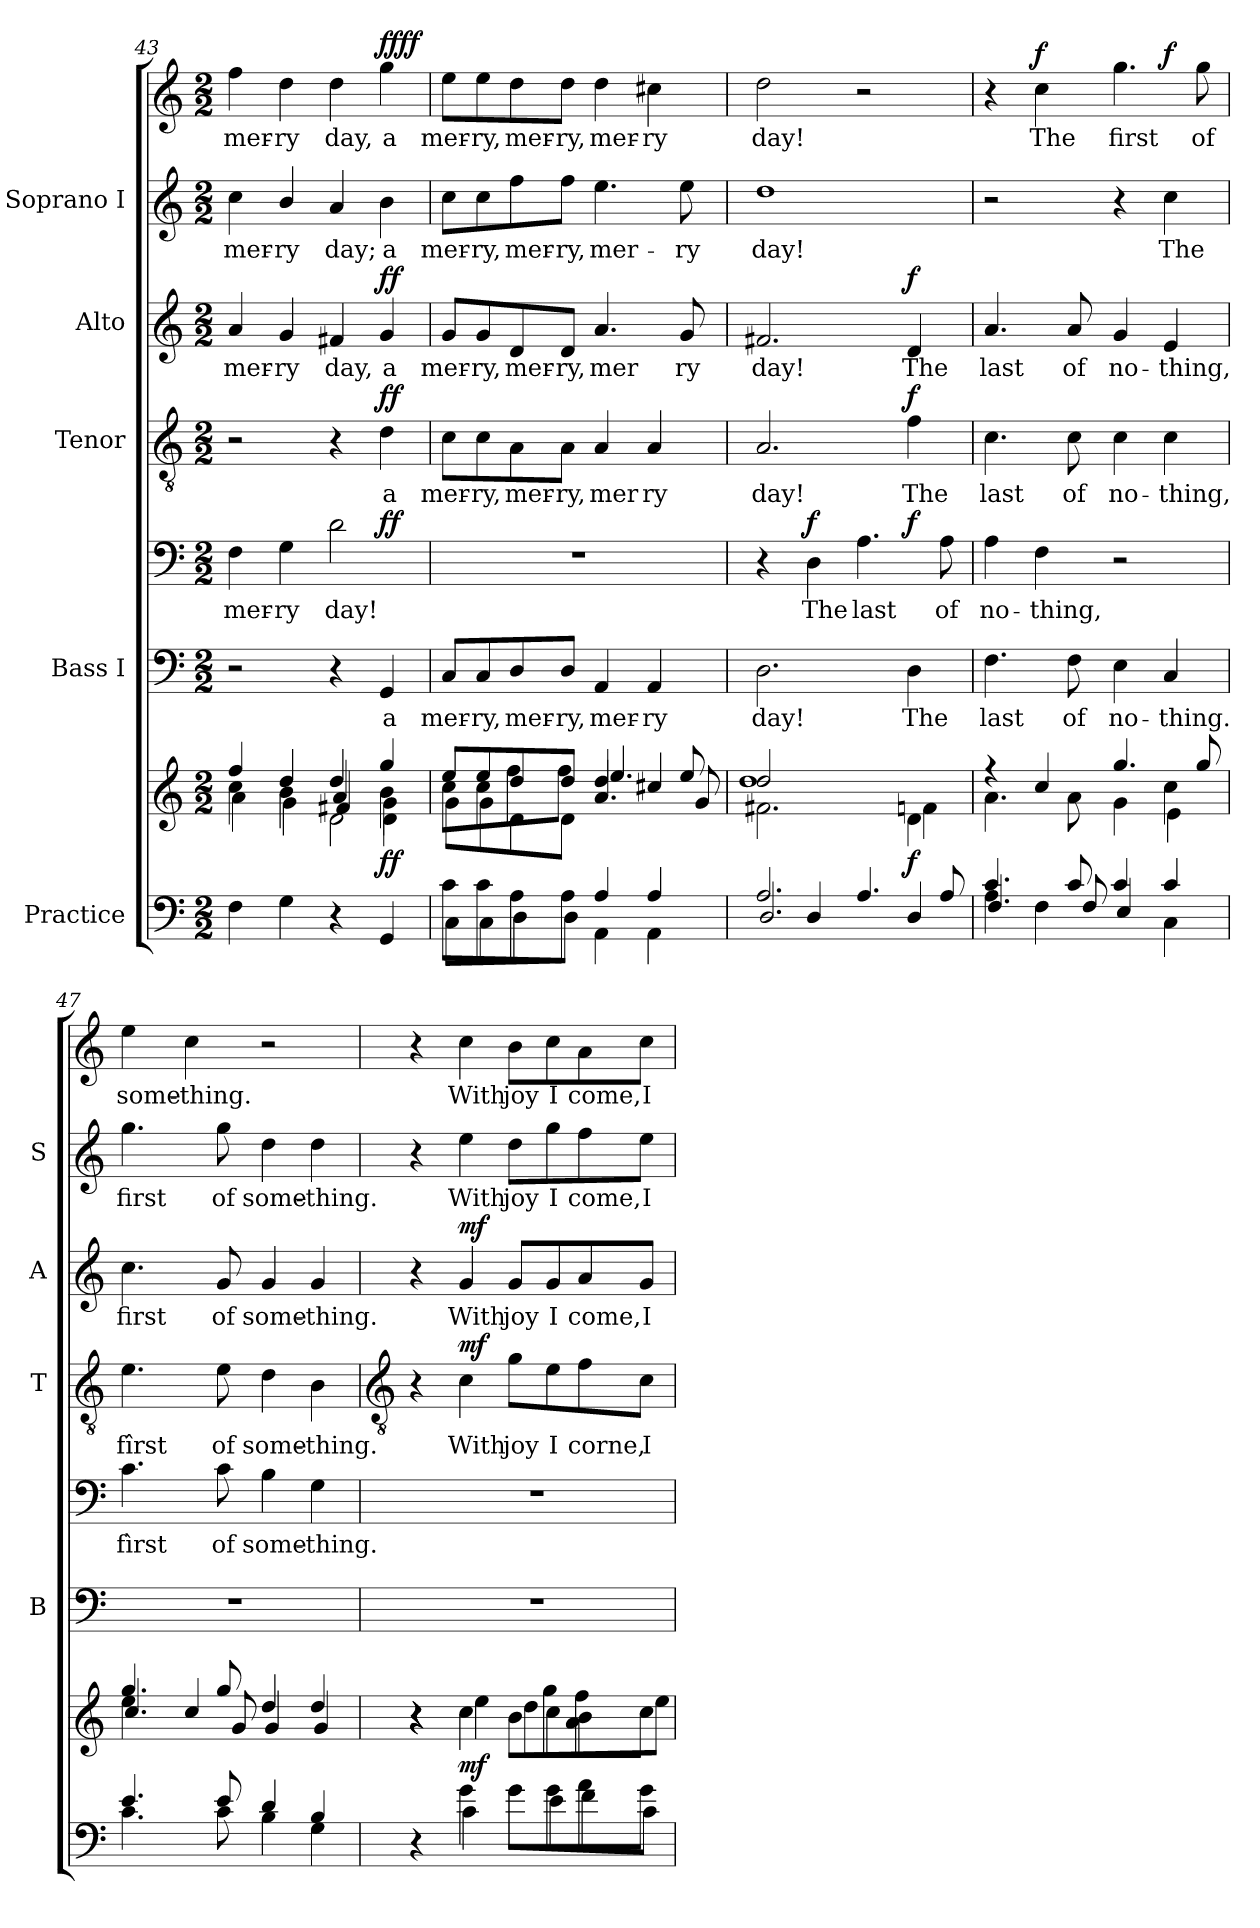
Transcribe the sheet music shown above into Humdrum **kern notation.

**kern	**kern	**dynam	**kern	**text	**kern	**text	**dynam	**kern	**text	**dynam	**kern	**text	**dynam	**kern	**text	**kern	**text	**dynam
*part5	*part5	*part5	*part4	*part4	*part4	*part4	*part4	*part3	*part3	*part3	*part2	*part2	*part2	*part1	*part1	*part1	*part1	*part1
*staff8	*staff7	*staff7/8	*staff6	*staff6	*staff5	*staff5	*staff5/6	*staff4	*staff4	*staff4	*staff3	*staff3	*staff3	*staff2	*staff2	*staff1	*staff1	*staff1/2
*I"Practice	*	*	*I"Bass I	*	*	*	*	*I"Tenor	*	*	*I"Alto	*	*	*I"Soprano I	*	*	*	*
*	*	*	*I'B	*	*	*	*	*I'T	*	*	*I'A	*	*	*I'S	*	*	*	*
!!LO:LB:g=z
*clefF4	*clefG2	*	*clefF4	*	*clefF4	*	*	*clefGv2	*	*	*clefG2	*	*	*clefG2	*	*clefG2	*	*
*k[]	*k[]	*	*k[]	*	*k[]	*	*	*k[]	*	*	*k[]	*	*	*k[]	*	*k[]	*	*
*C:	*C:	*	*C:	*	*C:	*	*	*C:	*	*	*C:	*	*	*C:	*	*C:	*	*
*M2/2	*M2/2	*	*M2/2	*	*M2/2	*	*	*M2/2	*	*	*M2/2	*	*	*M2/2	*	*M2/2	*	*
=43	=43	=43	=43	=43	=43	=43	=43	=43	=43	=43	=43	=43	=43	=43	=43	=43	=43	=43
*^	*^	*	*	*	*	*	*	*	*	*	*	*	*	*	*	*	*	*
*	*^	*	*^	*	*	*	*	*	*	*	*	*	*	*	*	*	*	*	*	*
*	*	*	*	*	*^	*	*	*	*	*	*	*	*	*	*	*	*	*	*	*	*	*
*	*	*	*	*	*	*^	*	*	*	*	*	*	*	*	*	*	*	*	*	*	*	*	*
!	!	!	!	!	!	!	!	!	!	!	!	!LO:LY:b	!	!	!	!	!	!LO:LY:b	!	!	!LO:LY:b	!	!LO:LY:b	!
2ryy	4F	2ryy	4ff	4cc	4a\	2.ryy	2ryy	.	2r	.	4F	mer-	.	2r	.	.	4a	mer-	.	4cc	mer-	4ff	mer-	.
!	!	!	!	!	!	!	!	!	!	!	!	!LO:LY:b	!	!	!	!	!	!LO:LY:b	!	!	!LO:LY:b	!	!LO:LY:b	!
.	4G	.	4dd	4b\	4g\	.	.	.	.	.	4G	-ry	.	.	.	.	4g	-ry	.	4b/	-ry	4dd	-ry	.
!	!	!	!	!	!	!	!	!	!	!	!	!LO:LY:b	!	!	!	!	!	!LO:LY:b	!	!	!LO:LY:b	!	!LO:LY:b	!
4r	2ryy	4ryy	4dd/	4a/	4f#X/	.	2d\	.	4r	.	2d	day!	.	4r	.	.	4f#X	day,	.	4a	day;	4dd	day,	.
!	!	!	!	!	!	!	!	!LO:DY:b	!	!LO:LY:b	!	!	!LO:DY:b=2	!	!LO:LY:b	!LO:DY:b	!	!LO:LY:b	!LO:DY:b	!	!LO:LY:b	!	!LO:LY:b	!LO:DY:b=2
!	!	!	!	!	!	!	!	!	!	!	!	!	!	!	!	!	!	!	!	!	!	!	!	!LO:DY:n=1:b
4ryy	.	4GG	4gg	4b	4g\	4d\	.	ff	4GG	a	.	.	ff	4d	a	ff	4g	a	ff	4b	a	4gg	a	ff ff
*	*	*	*	*	*	*v	*v	*	*	*	*	*	*	*	*	*	*	*	*	*	*	*	*	*
=44	=44	=44	=44	=44	=44	=44	=44	=44	=44	=44	=44	=44	=44	=44	=44	=44	=44	=44	=44	=44	=44	=44	=44
!	!	!	!	!	!	!	!	!	!LO:LY:b	!	!	!	!	!LO:LY:b	!	!	!LO:LY:b	!	!	!LO:LY:b	!	!LO:LY:b	!
*	*	*	*	*	*v	*v	*	*	*	*	*	*	*	*	*	*	*	*	*	*	*	*	*
8cL	1ryy	8C\L	8eeL	8ccL	8g\L	.	8C/L	mer-	1r	.	.	8c\L	mer-	.	8g/L	mer-	.	8cc\L	mer-	8ee\L	mer-	.
!	!	!	!	!	!	!	!	!LO:LY:b	!	!	!	!	!LO:LY:b	!	!	!LO:LY:b	!	!	!LO:LY:b	!	!LO:LY:b	!
8c	.	8C\	8ee	8cc	8g\	.	8C/	-ry,	.	.	.	8c\	-ry,	.	8g/	-ry,	.	8cc\	-ry,	8ee\	-ry,	.
!	!	!	!	!	!	!	!	!LO:LY:b	!	!	!	!	!LO:LY:b	!	!	!LO:LY:b	!	!	!LO:LY:b	!	!LO:LY:b	!
8A\	.	8D\	8dd	8ff	8d\	.	8D/	mer-	.	.	.	8A\	mer-	.	8d/	mer-	.	8ff\	mer-	8dd\	mer-	.
!	!	!	!	!	!	!	!	!LO:LY:b	!	!	!	!	!LO:LY:b	!	!	!LO:LY:b	!	!	!LO:LY:b	!	!LO:LY:b	!
8A\J	.	8D\J	8ddJ	8ffJ	8d\J	.	8D/J	-ry,	.	.	.	8A\J	-ry,	.	8d/J	-ry,	.	8ff\J	-ry,	8dd\J	-ry,	.
!	!	!	!	!	!	!	!	!LO:LY:b	!	!	!	!	!LO:LY:b	!	!	!LO:LY:b	!	!	!LO:LY:b	!	!LO:LY:b	!
4A	.	4AA\	4dd	4.ee/	4.a	.	4AA	mer-	.	.	.	4A	mer	.	4.a	mer	.	4.ee	mer-	4dd	mer-	.
!	!	!	!	!	!	!	!	!LO:LY:b	!	!	!	!	!LO:LY:b	!	!	!	!	!	!	!	!LO:LY:b	!
4A	.	4AA\	4cc#X	.	.	.	4AA	-ry	.	.	.	4A	-ry	.	.	.	.	.	.	4cc#X	-ry	.
!	!	!	!	!	!	!	!	!	!	!	!	!	!	!	!	!LO:LY:b	!	!	!LO:LY:b	!	!	!
.	.	.	.	8ee/	8g/	.	.	.	.	.	.	.	.	.	8g	ry	.	8ee	-ry	.	.	.
=45	=45	=45	=45	=45	=45	=45	=45	=45	=45	=45	=45	=45	=45	=45	=45	=45	=45	=45	=45	=45	=45	=45
*	*	*	*	*	*^	*	*	*	*	*	*	*	*	*	*	*	*	*	*	*	*	*
!	!	!	!	!	!	!	!	!	!LO:LY:b	!	!	!	!	!LO:LY:b	!	!	!LO:LY:b	!	!	!LO:LY:b	!	!LO:LY:b	!
2.A	4ryy	2.D	2dd/	1dd	2.f#X\	2.ryy	.	2.D	day!	4r	.	.	2.A	day!	.	2.f#X	day!	.	1dd	day!	2dd	day!	.
!	!	!	!	!	!	!	!	!	!	!	!LO:LY:b	!LO:DY:b	!	!	!	!	!	!	!	!	!	!	!
.	4D/	.	.	.	.	.	.	.	.	4D	The	f	.	.	.	.	.	.	.	.	.	.	.
!	!	!	!	!	!	!	!	!	!	!	!LO:LY:b	!	!	!	!	!	!	!	!	!	!	!	!
.	4.A/	.	2ryy	.	.	.	.	.	.	4.A	last	.	.	.	.	.	.	.	.	.	2r	.	.
!	!	!	!	!	!	!	!LO:DY:b	!	!LO:LY:b	!	!	!LO:DY:b=2	!	!LO:LY:b	!LO:DY:b	!	!LO:LY:b	!LO:DY:b	!	!	!	!	!
4ryy	.	4D	.	.	4d\	4f\	f	4D	The	.	.	f	4f	The	f	4d	The	f	.	.	.	.	.
!	!	!	!	!	!	!	!	!	!	!	!LO:LY:b	!	!	!	!	!	!	!	!	!	!	!	!
.	8A/	.	.	.	.	.	.	.	.	8A	of	.	.	.	.	.	.	.	.	.	.	.	.
*	*	*	*	*	*v	*v	*	*	*	*	*	*	*	*	*	*	*	*	*	*	*	*	*
=46	=46	=46	=46	=46	=46	=46	=46	=46	=46	=46	=46	=46	=46	=46	=46	=46	=46	=46	=46	=46	=46	=46
!	!	!	!	!	!	!	!	!LO:LY:b	!	!LO:LY:b	!	!	!LO:LY:b	!	!	!LO:LY:b	!	!	!	!	!	!
4.c/	4A	4.F/	4r	2ryy	4.a\	.	4.F	last	4A	no-	.	4.c	last	.	4.a	last	.	2r	.	4r	.	.
!	!	!	!	!	!	!	!	!	!	!LO:LY:b	!	!	!	!	!	!	!	!	!	!	!LO:LY:b	!LO:DY:b
.	4F	.	4cc/	.	.	.	.	.	4F	-thing,	.	.	.	.	.	.	.	.	.	4cc	The	f
!	!	!	!	!	!	!	!	!LO:LY:b	!	!	!	!	!LO:LY:b	!	!	!LO:LY:b	!	!	!	!	!	!
8c/	.	8F/	.	.	8a\	.	8F	of	.	.	.	8c	of	.	8a	of	.	.	.	.	.	.
!	!	!	!	!	!	!	!	!LO:LY:b	!	!	!	!	!LO:LY:b	!	!	!LO:LY:b	!	!	!	!	!LO:LY:b	!
4c	2ryy	4E	4.gg/	4ryy	4g\	.	4E	no-	2r	.	.	4c	no-	.	4g	no-	.	4r	.	4.gg	first	.
!	!	!	!	!	!	!	!	!LO:LY:b	!	!	!	!	!LO:LY:b	!	!	!LO:LY:b	!	!	!LO:LY:b	!	!	!LO:DY:b=2
4c	.	4C\	.	4cc	4e\	.	4C	-thing.	.	.	.	4c	-thing,	.	4e	-thing,	.	4cc	The	.	.	f
!	!	!	!	!	!	!	!	!	!	!	!	!	!	!	!	!	!	!	!	!	!LO:LY:b	!
.	.	.	8gg/	.	.	.	.	.	.	.	.	.	.	.	.	.	.	.	.	8gg	of	.
=47	=47	=47	=47	=47	=47	=47	=47	=47	=47	=47	=47	=47	=47	=47	=47	=47	=47	=47	=47	=47	=47	=47
!	!	!	!	!	!	!	!	!	!	!LO:LY:b	!	!	!LO:LY:b	!	!	!LO:LY:b	!	!	!LO:LY:b	!	!LO:LY:b	!
4.e	4.c	1ryy	4ee\	4.gg/	4.cc/	.	1r	.	4.c	fìrst	.	4.e	fîrst	.	4.cc	first	.	4.gg	first	4ee	some-	.
!	!	!	!	!	!	!	!	!	!	!	!	!	!	!	!	!	!	!	!	!	!LO:LY:b	!
.	.	.	4cc	.	.	.	.	.	.	.	.	.	.	.	.	.	.	.	.	4cc	-thing.	.
!	!	!	!	!	!	!	!	!	!	!LO:LY:b	!	!	!LO:LY:b	!	!	!LO:LY:b	!	!	!LO:LY:b	!	!	!
8e	8c	.	.	8gg/	8g/	.	.	.	8c	of	.	8e	of	.	8g	of	.	8gg	of	.	.	.
!	!	!	!	!	!	!	!	!	!	!LO:LY:b	!	!	!LO:LY:b	!	!	!LO:LY:b	!	!	!LO:LY:b	!	!	!
4d	4B	.	2ryy	4dd/	4g	.	.	.	4B	some-	.	4d	some-	.	4g	some-	.	4dd	some-	2r	.	.
!	!	!	!	!	!	!	!	!	!	!LO:LY:b	!	!	!LO:LY:b	!	!	!LO:LY:b	!	!	!LO:LY:b	!	!	!
4B	4G	.	.	4dd/	4g	.	.	.	4G	-thing.	.	4B	-thing.	.	4g	-thing.	.	4dd	-thing.	.	.	.
*v	*v	*v	*	*	*	*	*	*	*	*	*	*	*	*	*	*	*	*	*	*	*	*
!!LO:LB:g=z
=48	=48	=48	=48	=48	=48	=48	=48	=48	=48	=48	=48	=48	=48	=48	=48	=48	=48	=48	=48	=48
*	*	*	*	*	*	*	*	*	*	*clefGv2	*	*	*	*	*	*	*	*	*	*
*^	*	*	*	*	*	*	*	*	*	*	*	*	*	*	*	*	*	*	*	*
*	*^	*	*	*	*	*	*	*	*	*	*	*	*	*	*	*	*	*	*	*	*
*	*	*^	*	*	*	*	*	*	*	*	*	*	*	*	*	*	*	*	*	*	*	*
4ryy	4r	1ryy	1ryy	4r	4r	4r	.	1r	.	1r	.	.	4r	.	.	4r	.	.	4r	.	4r	.	.
!	!	!	!	!	!	!	!LO:DY:b	!	!	!	!	!	!	!LO:LY:b	!LO:DY:b	!	!LO:LY:b	!LO:DY:b	!	!LO:LY:b	!	!LO:LY:b	!LO:DY:b=2
!	!	!	!	!	!	!	!	!	!	!	!	!	!	!	!	!	!	!	!	!	!	!	!LO:DY:n=1:b
4g\	4c\	.	.	4cc\	4ee	2.ryy	mf	.	.	.	.	.	4c	With	mf	4g	With	mf	4ee	With	4cc	With	mf mf
!	!	!	!	!	!	!	!	!	!	!	!	!	!	!LO:LY:b	!	!	!LO:LY:b	!	!	!LO:LY:b	!	!LO:LY:b	!
8g\L	8g\L	.	.	8bL	8ddL	.	.	.	.	.	.	.	8g\L	joy	.	8g/L	joy	.	8dd\L	joy	8b\L	joy	.
!	!	!	!	!	!	!	!	!	!	!	!	!	!	!LO:LY:b	!	!	!LO:LY:b	!	!	!LO:LY:b	!	!LO:LY:b	!
8g\	8e\	.	.	8cc	8gg	.	.	.	.	.	.	.	8e\	I	.	8g/	I	.	8gg\	I	8cc\	I	.
!	!	!	!	!	!	!	!	!	!	!	!	!	!	!LO:LY:b	!	!	!LO:LY:b	!	!	!LO:LY:b	!	!LO:LY:b	!
8a\	8f\	.	.	8a\ 8b\	8ff	.	.	.	.	.	.	.	8f\	corne,	.	8a/	come,	.	8ff\	come,	8a\	come,	.
!	!	!	!	!	!	!	!	!	!	!	!	!	!	!LO:LY:b	!	!	!LO:LY:b	!	!	!LO:LY:b	!	!LO:LY:b	!
8g\J	8c\J	.	.	8ccJ	8eeJ	.	.	.	.	.	.	.	8c\J	I	.	8g/J	I	.	8ee\J	I	8cc\J	I	.
*v	*v	*v	*v	*	*	*	*	*	*	*	*	*	*	*	*	*	*	*	*	*	*	*	*
*	*v	*v	*v	*	*	*	*	*	*	*	*	*	*	*	*	*	*	*	*	*
=	=	=	=	=	=	=	=	=	=	=	=	=	=	=	=	=	=	=
*-	*-	*-	*-	*-	*-	*-	*-	*-	*-	*-	*-	*-	*-	*-	*-	*-	*-	*-
